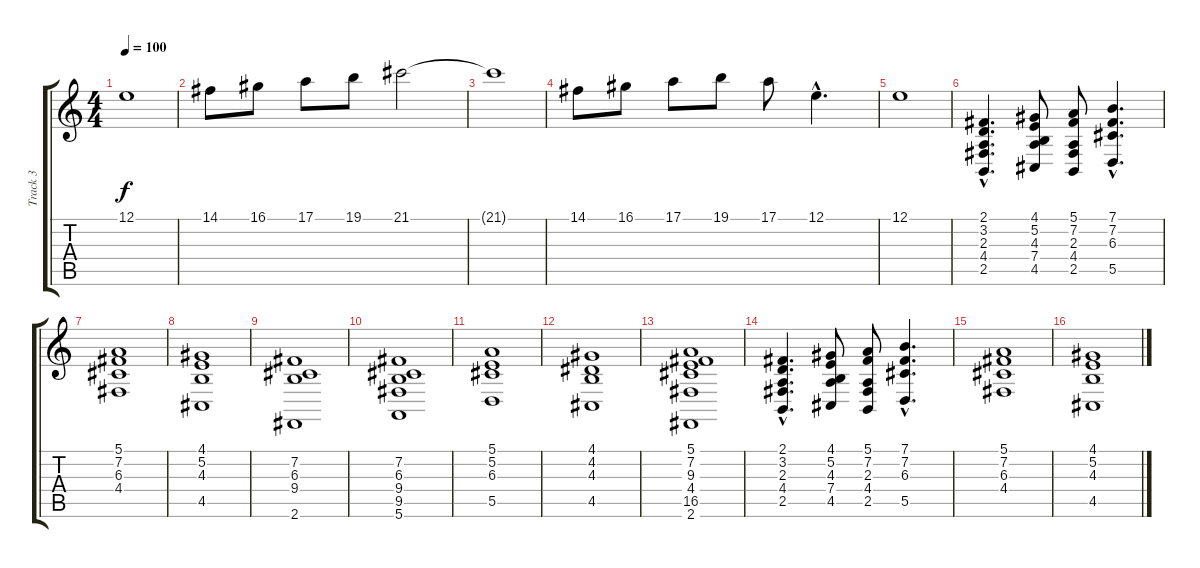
\track ("Track 3" "Track 3") {instrument stringensemble1}
\staff {score tabs}
\tuning (E4 B3 G3 D3 A2 E2) {hide}
\ts (4 4)
\tempo 100
\clef g2
\ks c
12.1{t}.1{dy f} |
14.1.8 16.1.8 17.1.8 19.1.8 21.1.2 |
21.1{t}.1 |
14.1.8 16.1.8 17.1.8 19.1.8 17.1.8 12.1{hac}.4{d} |
12.1.1 |
(2.1{hac} 3.2{hac} 2.3{hac} 4.4{hac} 2.5{hac}).4{d} (4.1 5.2 4.3 7.4 4.5).8 (5.1 7.2 2.3 4.4 2.5).8 (7.1{hac} 7.2{hac} 6.3{hac} 5.5{hac}).4{d} |
(5.1 7.2 6.3 4.4).1 |
(4.1 5.2 4.3 4.5).1 |
(7.2 6.3 9.4 2.6).1 |
(7.2 6.3 9.4 9.5 5.6).1 |
(5.1 5.2 6.3 5.5).1 |
(4.1 4.2 4.3 4.5).1 |
(5.1 7.2 9.3 4.4 16.5 2.6).1 |
(2.1{hac} 3.2{hac} 2.3{hac} 4.4{hac} 2.5{hac}).4{d} (4.1 5.2 4.3 7.4 4.5).8 (5.1 7.2 2.3 4.4 2.5).8 (7.1{hac} 7.2{hac} 6.3{hac} 5.5{hac}).4{d} |
(5.1 7.2 6.3 4.4).1 |
(4.1 5.2 4.3 4.5).1
